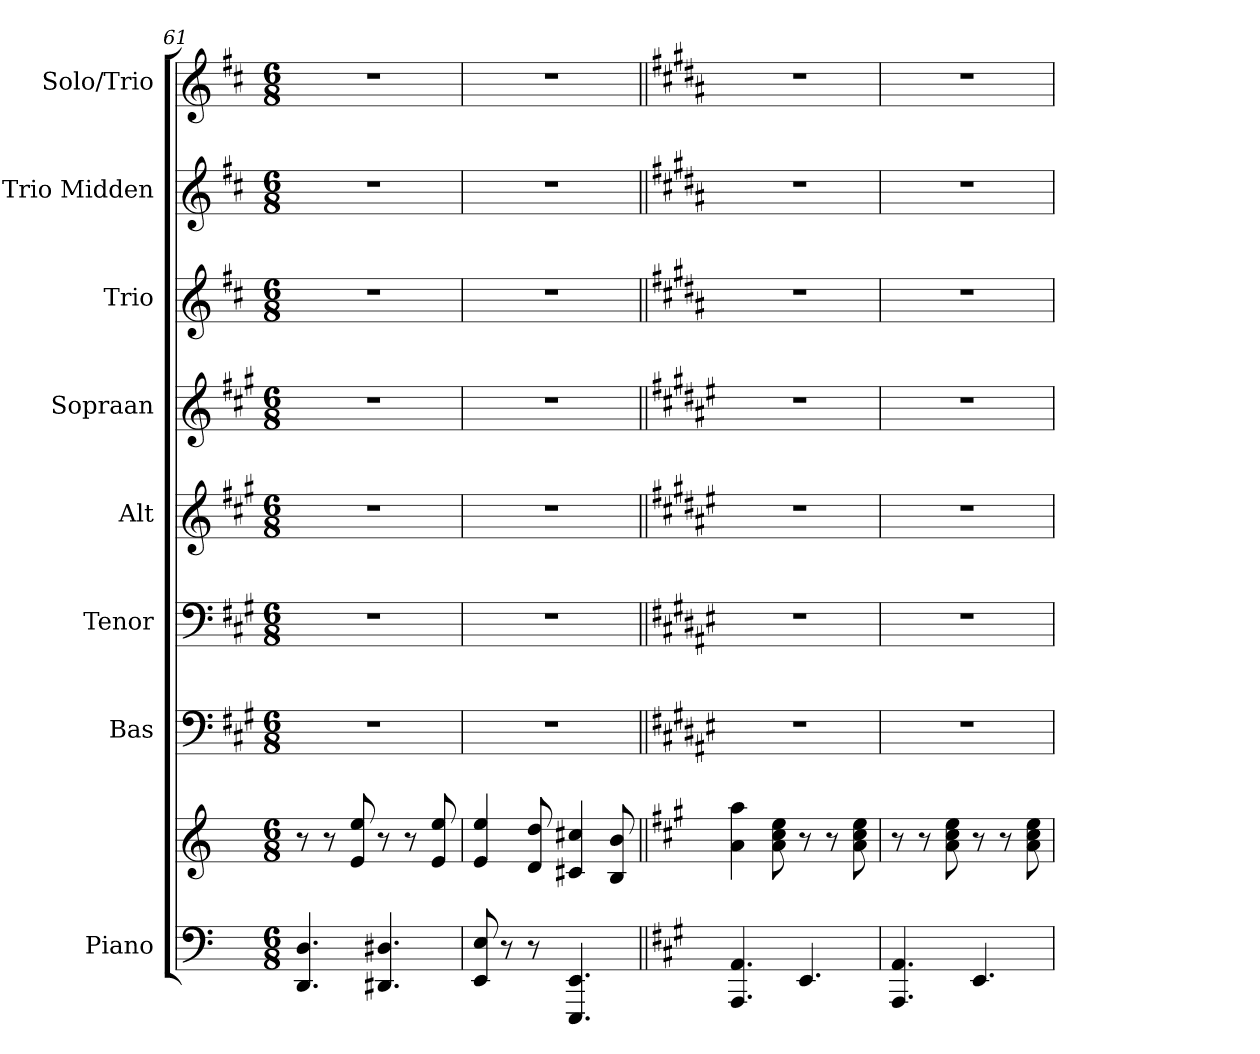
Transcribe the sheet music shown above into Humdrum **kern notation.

**kern	**kern	**kern	**kern	**kern	**kern	**kern	**kern	**kern
*part8	*part8	*part7	*part6	*part5	*part4	*part3	*part2	*part1
*staff9	*staff8	*staff7	*staff6	*staff5	*staff4	*staff3	*staff2	*staff1
*I"Piano	*	*I"Bas	*I"Tenor	*I"Alt	*I"Sopraan	*I"Trio	*I"Trio Midden	*I"Solo/Trio
*I'Pno.	*	*I'Bas	*I'Tenor	*I'Alt	*I'Sopraan	*	*I'Trio M	*I'S/Trio
*clefF4	*clefG2	*clefF4	*clefF4	*clefG2	*clefG2	*clefG2	*clefG2	*clefG2
*	*	*ITrd5c9	*ITrd5c9	*ITrd5c9	*ITrd5c9	*ITrd1c2	*ITrd1c2	*ITrd1c2
*k[]	*k[]	*k[]	*k[]	*k[]	*k[]	*k[]	*k[]	*k[]
*M6/8	*M6/8	*M6/8	*M6/8	*M6/8	*M6/8	*M6/8	*M6/8	*M6/8
=61	=61	=61	=61	=61	=61	=61	=61	=61
4.DD/ 4.D/	8r	2.r	2.r	2.r	2.r	2.r	2.r	2.r
.	8r	.	.	.	.	.	.	.
.	8e/ 8ee/	.	.	.	.	.	.	.
4.DD#X/ 4.D#X/	8r	.	.	.	.	.	.	.
.	8r	.	.	.	.	.	.	.
.	8e/ 8ee/	.	.	.	.	.	.	.
=62	=62	=62	=62	=62	=62	=62	=62	=62
8EE/ 8E/	4e/ 4ee/	2.r	2.r	2.r	2.r	2.r	2.r	2.r
8r	.	.	.	.	.	.	.	.
8r	8d/ 8dd/	.	.	.	.	.	.	.
4.EEE/ 4.EE/	4c#X/ 4cc#X/	.	.	.	.	.	.	.
.	8B/ 8b/	.	.	.	.	.	.	.
=63||	=63||	=63||	=63||	=63||	=63||	=63||	=63||	=63||
*k[f#c#g#]	*k[f#c#g#]	*k[f#c#g#]	*k[f#c#g#]	*k[f#c#g#]	*k[f#c#g#]	*k[f#c#g#]	*k[f#c#g#]	*k[f#c#g#]
4.AAA/ 4.AA/	4a\ 4aa\	2.r	2.r	2.r	2.r	2.r	2.r	2.r
.	8a\ 8cc#\ 8ee\	.	.	.	.	.	.	.
4.EE/	8r	.	.	.	.	.	.	.
.	8r	.	.	.	.	.	.	.
.	8a\ 8cc#\ 8ee\	.	.	.	.	.	.	.
=64	=64	=64	=64	=64	=64	=64	=64	=64
4.AAA/ 4.AA/	8r	2.r	2.r	2.r	2.r	2.r	2.r	2.r
.	8r	.	.	.	.	.	.	.
.	8a\ 8cc#\ 8ee\	.	.	.	.	.	.	.
4.EE/	8r	.	.	.	.	.	.	.
.	8r	.	.	.	.	.	.	.
.	8a\ 8cc#\ 8ee\	.	.	.	.	.	.	.
=	=	=	=	=	=	=	=	=
*-	*-	*-	*-	*-	*-	*-	*-	*-
